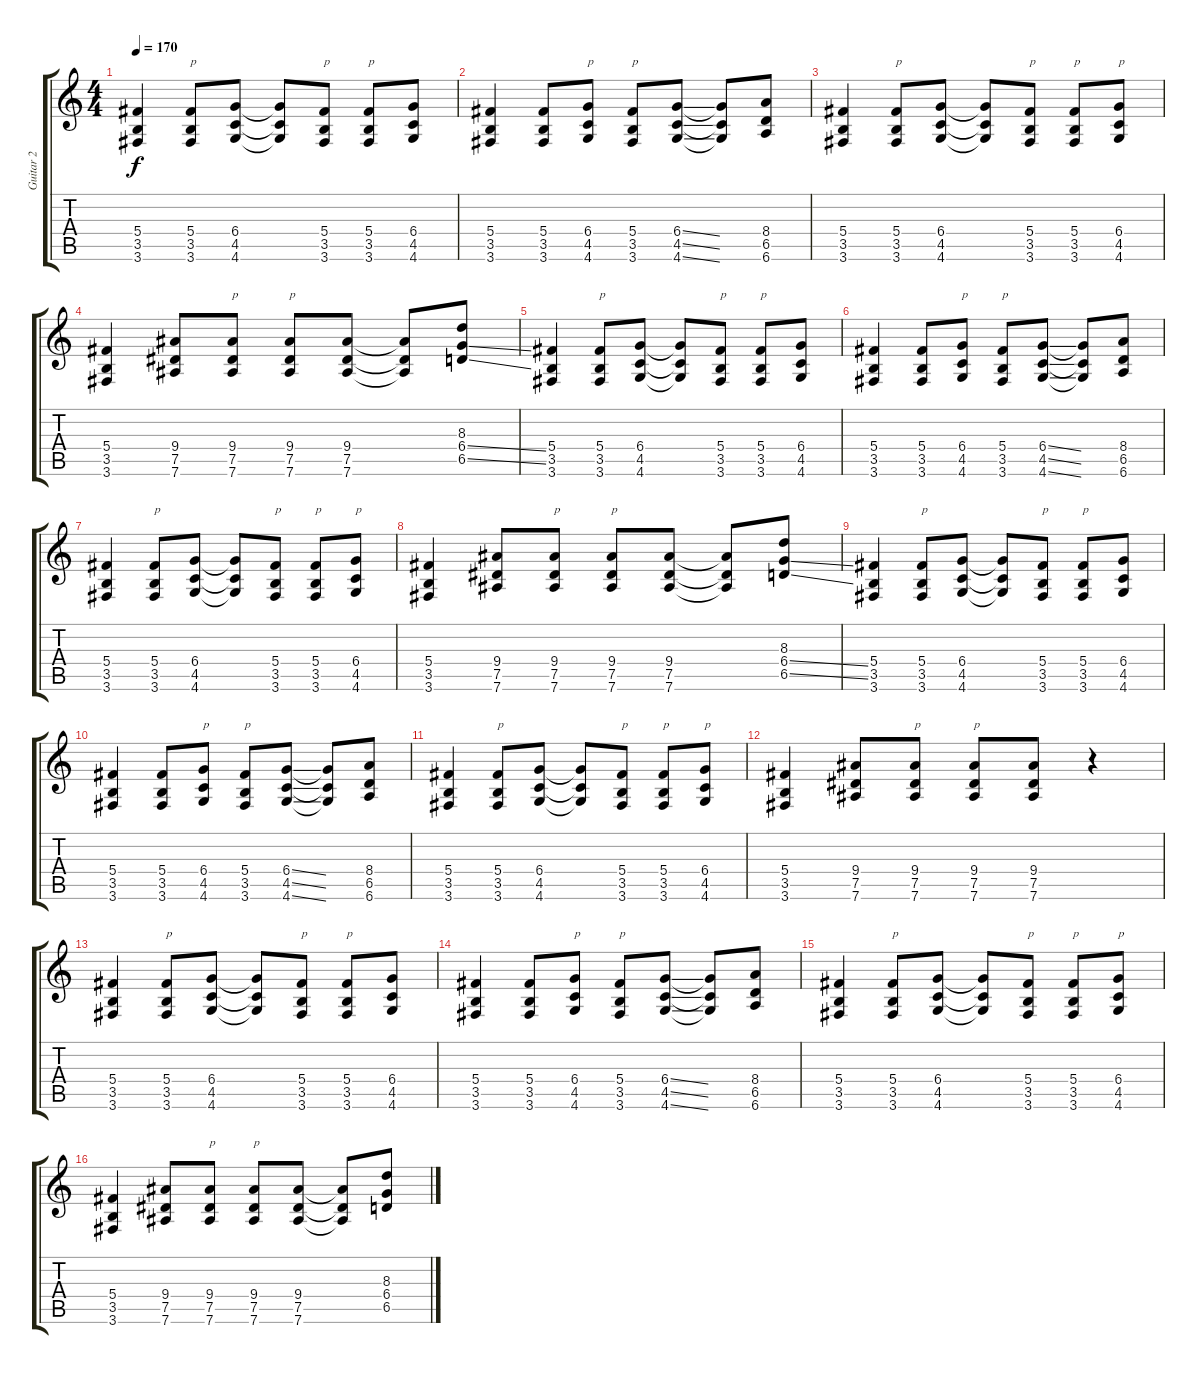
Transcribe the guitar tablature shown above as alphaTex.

\track ("Guitar 2" "Guitar 2") {instrument distortionguitar}
\staff {score tabs}
\tuning (Eb4 Bb3 Gb3 Db3 Ab2 Eb2) {hide}
\ts (4 4)
\tempo 170
\clef g2
\ks c
(5.4 3.5 3.6).4{dy f} (5.4 3.5 3.6).8{txt "p"} (6.4 4.5 4.6).8 (6.4{t} 4.5{t} 4.6{t}).8 (5.4 3.5 3.6).8{txt "p"} (5.4 3.5 3.6).8{txt "p"} (6.4 4.5 4.6).8 |
(5.4 3.5 3.6).4 (5.4 3.5 3.6).8 (6.4 4.5 4.6).8{txt "p"} (5.4 3.5 3.6).8{txt "p"} (6.4{ss} 4.5{ss} 4.6{ss}).8 (6.4{t} 4.5{t} 4.6{t}).8 (8.4 6.5 6.6).8 |
(5.4 3.5 3.6).4 (5.4 3.5 3.6).8{txt "p"} (6.4 4.5 4.6).8 (6.4{t} 4.5{t} 4.6{t}).8 (5.4 3.5 3.6).8{txt "p"} (5.4 3.5 3.6).8{txt "p"} (6.4 4.5 4.6).8{txt "p"} |
(5.4 3.5 3.6).4 (9.4 7.5 7.6).8 (9.4 7.5 7.6).8{txt "p"} (9.4 7.5 7.6).8{txt "p"} (9.4 7.5 7.6).8 (9.4{t} 7.5{t} 7.6{t}).8 (8.3 6.4{ss} 6.5{ss}).8 |
(5.4 3.5 3.6).4 (5.4 3.5 3.6).8{txt "p"} (6.4 4.5 4.6).8 (6.4{t} 4.5{t} 4.6{t}).8 (5.4 3.5 3.6).8{txt "p"} (5.4 3.5 3.6).8{txt "p"} (6.4 4.5 4.6).8 |
(5.4 3.5 3.6).4 (5.4 3.5 3.6).8 (6.4 4.5 4.6).8{txt "p"} (5.4 3.5 3.6).8{txt "p"} (6.4{ss} 4.5{ss} 4.6{ss}).8 (6.4{t} 4.5{t} 4.6{t}).8 (8.4 6.5 6.6).8 |
(5.4 3.5 3.6).4 (5.4 3.5 3.6).8{txt "p"} (6.4 4.5 4.6).8 (6.4{t} 4.5{t} 4.6{t}).8 (5.4 3.5 3.6).8{txt "p"} (5.4 3.5 3.6).8{txt "p"} (6.4 4.5 4.6).8{txt "p"} |
(5.4 3.5 3.6).4 (9.4 7.5 7.6).8 (9.4 7.5 7.6).8{txt "p"} (9.4 7.5 7.6).8{txt "p"} (9.4 7.5 7.6).8 (9.4{t} 7.5{t} 7.6{t}).8 (8.3 6.4{ss} 6.5{ss}).8 |
(5.4 3.5 3.6).4 (5.4 3.5 3.6).8{txt "p"} (6.4 4.5 4.6).8 (6.4{t} 4.5{t} 4.6{t}).8 (5.4 3.5 3.6).8{txt "p"} (5.4 3.5 3.6).8{txt "p"} (6.4 4.5 4.6).8 |
(5.4 3.5 3.6).4 (5.4 3.5 3.6).8 (6.4 4.5 4.6).8{txt "p"} (5.4 3.5 3.6).8{txt "p"} (6.4{ss} 4.5{ss} 4.6{ss}).8 (6.4{t} 4.5{t} 4.6{t}).8 (8.4 6.5 6.6).8 |
(5.4 3.5 3.6).4 (5.4 3.5 3.6).8{txt "p"} (6.4 4.5 4.6).8 (6.4{t} 4.5{t} 4.6{t}).8 (5.4 3.5 3.6).8{txt "p"} (5.4 3.5 3.6).8{txt "p"} (6.4 4.5 4.6).8{txt "p"} |
(5.4 3.5 3.6).4 (9.4 7.5 7.6).8 (9.4 7.5 7.6).8{txt "p"} (9.4 7.5 7.6).8{txt "p"} (9.4 7.5 7.6).8 r.4 |
(5.4 3.5 3.6).4 (5.4 3.5 3.6).8{txt "p"} (6.4 4.5 4.6).8 (6.4{t} 4.5{t} 4.6{t}).8 (5.4 3.5 3.6).8{txt "p"} (5.4 3.5 3.6).8{txt "p"} (6.4 4.5 4.6).8 |
(5.4 3.5 3.6).4 (5.4 3.5 3.6).8 (6.4 4.5 4.6).8{txt "p"} (5.4 3.5 3.6).8{txt "p"} (6.4{ss} 4.5{ss} 4.6{ss}).8 (6.4{t} 4.5{t} 4.6{t}).8 (8.4 6.5 6.6).8 |
(5.4 3.5 3.6).4 (5.4 3.5 3.6).8{txt "p"} (6.4 4.5 4.6).8 (6.4{t} 4.5{t} 4.6{t}).8 (5.4 3.5 3.6).8{txt "p"} (5.4 3.5 3.6).8{txt "p"} (6.4 4.5 4.6).8{txt "p"} |
(5.4 3.5 3.6).4 (9.4 7.5 7.6).8 (9.4 7.5 7.6).8{txt "p"} (9.4 7.5 7.6).8{txt "p"} (9.4 7.5 7.6).8 (9.4{t} 7.5{t} 7.6{t}).8 (8.3 6.4{ss} 6.5{ss}).8
